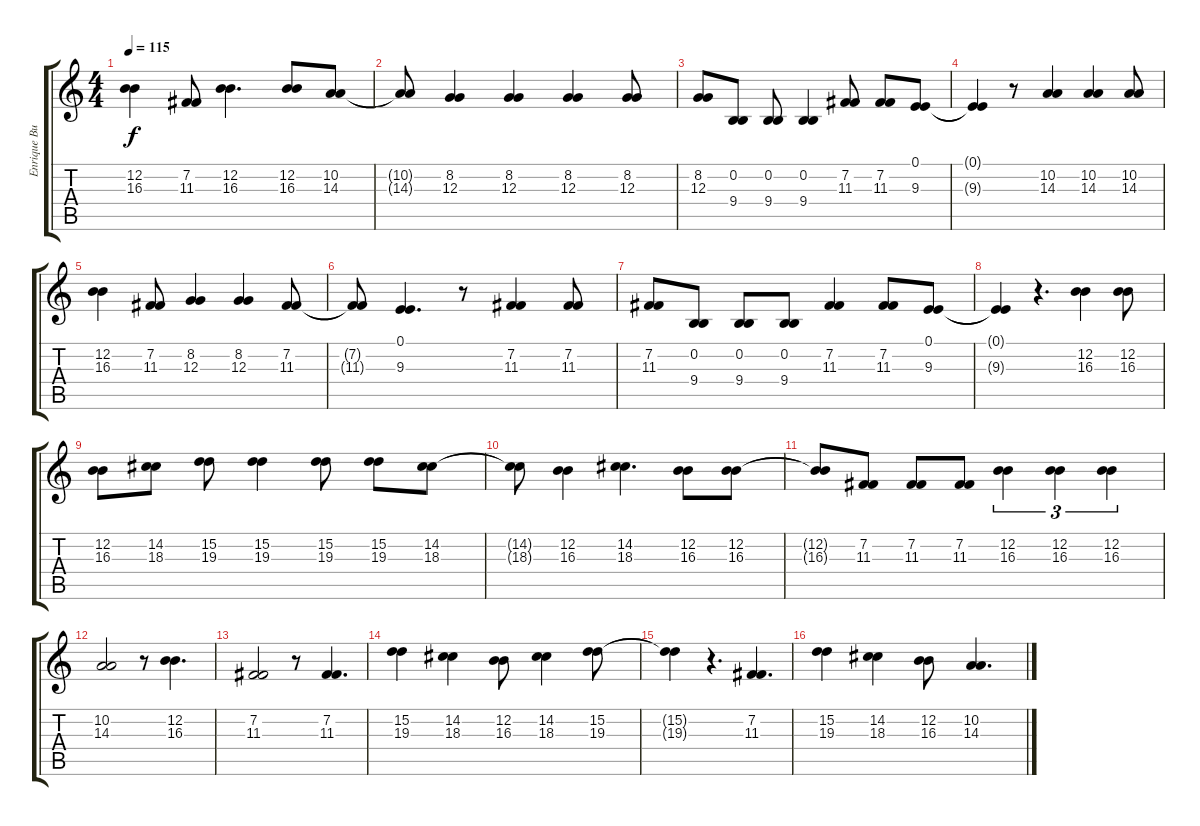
\track ("Enrique Bumbury" "Enrique Bu") {instrument sopranosax}
\staff {score tabs}
\tuning (E4 B3 G3 D3 A2 E2) {hide}
\ts (4 4)
\tempo 115
\clef g2
\ks c
(12.2{t} 16.3{t}).4{dy f} (7.2 11.3).8 (12.2 16.3).4{d} (12.2 16.3).8 (10.2 14.3).8 |
(10.2{t} 14.3{t}).8 (8.2 12.3).4 (8.2 12.3).4 (8.2 12.3).4 (8.2 12.3).8 |
(8.2 12.3).8 (0.2 9.4).8 (0.2 9.4).8 (0.2 9.4).4 (7.2 11.3).8 (7.2 11.3).8 (0.1 9.3).8 |
(0.1{t} 9.3{t}).4 r.8 (10.2 14.3).4 (10.2 14.3).4 (10.2 14.3).8 |
(12.2 16.3).4 (7.2 11.3).8 (8.2 12.3).4 (8.2 12.3).4 (7.2 11.3).8 |
(7.2{t} 11.3{t}).8 (0.1 9.3).4{d} r.8 (7.2 11.3).4 (7.2 11.3).8 |
(7.2 11.3).8 (0.2 9.4).8 (0.2 9.4).8 (0.2 9.4).8 (7.2 11.3).4 (7.2 11.3).8 (0.1 9.3).8 |
(0.1{t} 9.3{t}).4 r.4{d} (12.2 16.3).4 (12.2 16.3).8 |
(12.2 16.3).8 (14.2 18.3).8 (15.2 19.3).8 (15.2 19.3).4 (15.2 19.3).8 (15.2 19.3).8 (14.2 18.3).8 |
(14.2{t} 18.3{t}).8 (12.2 16.3).4 (14.2 18.3).4{d} (12.2 16.3).8 (12.2 16.3).8 |
(12.2{t} 16.3{t}).8 (7.2 11.3).8 (7.2 11.3).8 (7.2 11.3).8 (12.2 16.3).4{tu (3 2)} (12.2 16.3).4{tu (3 2)} (12.2 16.3).4{tu (3 2)} |
(10.2 14.3).2 r.8 (12.2 16.3).4{d} |
(7.2 11.3).2 r.8 (7.2 11.3).4{d} |
(15.2 19.3).4 (14.2 18.3).4 (12.2 16.3).8 (14.2 18.3).4 (15.2 19.3).8 |
(15.2{t} 19.3{t}).4 r.4{d} (7.2 11.3).4{d} |
(15.2 19.3).4 (14.2 18.3).4 (12.2 16.3).8 (10.2 14.3).4{d}
